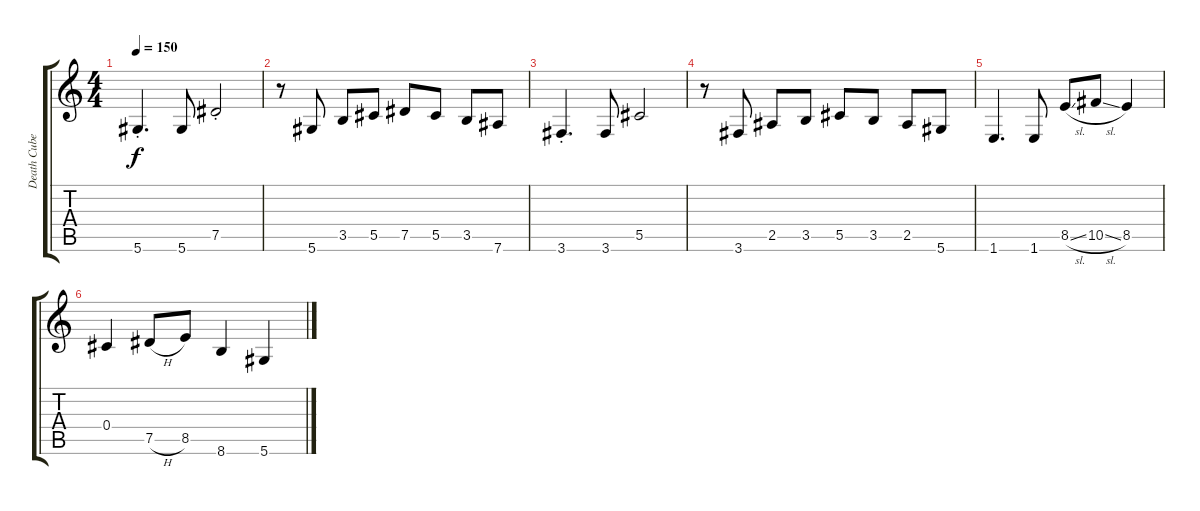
\track ("Death Cube K" "Death Cube") {instrument distortionguitar}
\staff {score tabs}
\tuning (Eb4 Bb3 Gb3 Db3 Ab2 Eb2) {hide}
\ts (4 4)
\tempo 150
\clef g2
\ks c
5.6{st}.4{d dy f} 5.6.8 7.5{st}.2 |
r.8 5.6.8 3.5.8 5.5.8 7.5.8 5.5.8 3.5.8 7.6.8 |
3.6{st}.4{d} 3.6.8 5.5.2 |
r.8 3.6.8 2.5.8 3.5.8 5.5.8 3.5.8 2.5.8 5.6.8 |
1.6.4{d} 1.6.8 8.5{sl}.8 10.5{sl}.8 8.5.4 |
0.4.4 7.5{h}.8 8.5.8 8.6.4 5.6.4
